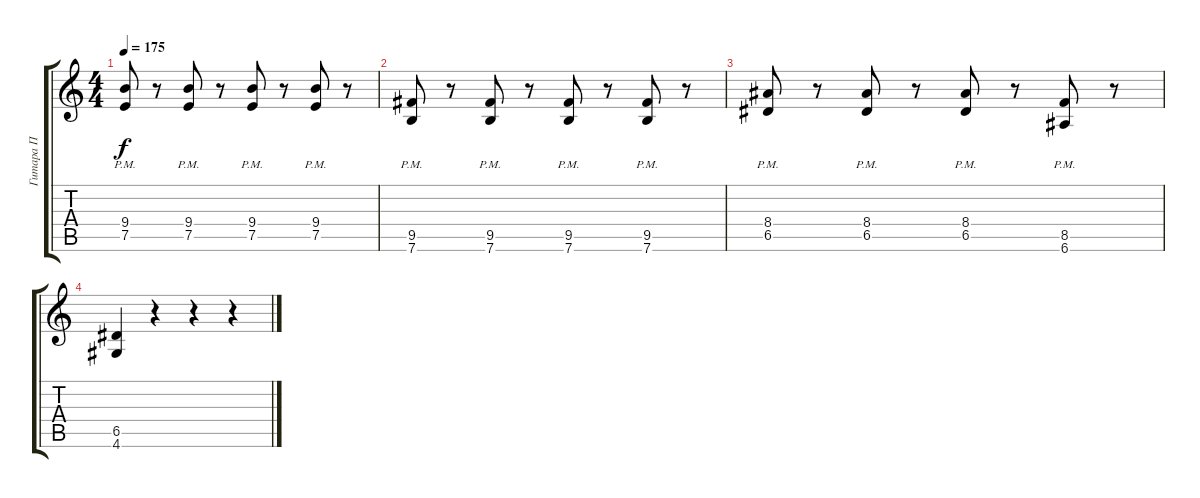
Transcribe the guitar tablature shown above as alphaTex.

\track ("Гитара П" "Гитара П") {instrument overdrivenguitar}
\staff {score tabs}
\tuning (E4 B3 G3 D3 A2 E2) {hide}
\ts (4 4)
\tempo 175
\clef g2
\ks c
(9.4{pm} 7.5{pm}).8{dy f} r.8 (9.4{pm} 7.5{pm}).8 r.8 (9.4{pm} 7.5{pm}).8 r.8 (9.4{pm} 7.5{pm}).8 r.8 |
(9.5{pm} 7.6{pm}).8 r.8 (9.5{pm} 7.6{pm}).8 r.8 (9.5{pm} 7.6{pm}).8 r.8 (9.5{pm} 7.6{pm}).8 r.8 |
(8.4{pm} 6.5{pm}).8 r.8 (8.4{pm} 6.5{pm}).8 r.8 (8.4{pm} 6.5{pm}).8 r.8 (8.5{pm} 6.6).8 r.8 |
(6.5 4.6).4 r.4 r.4 r.4
